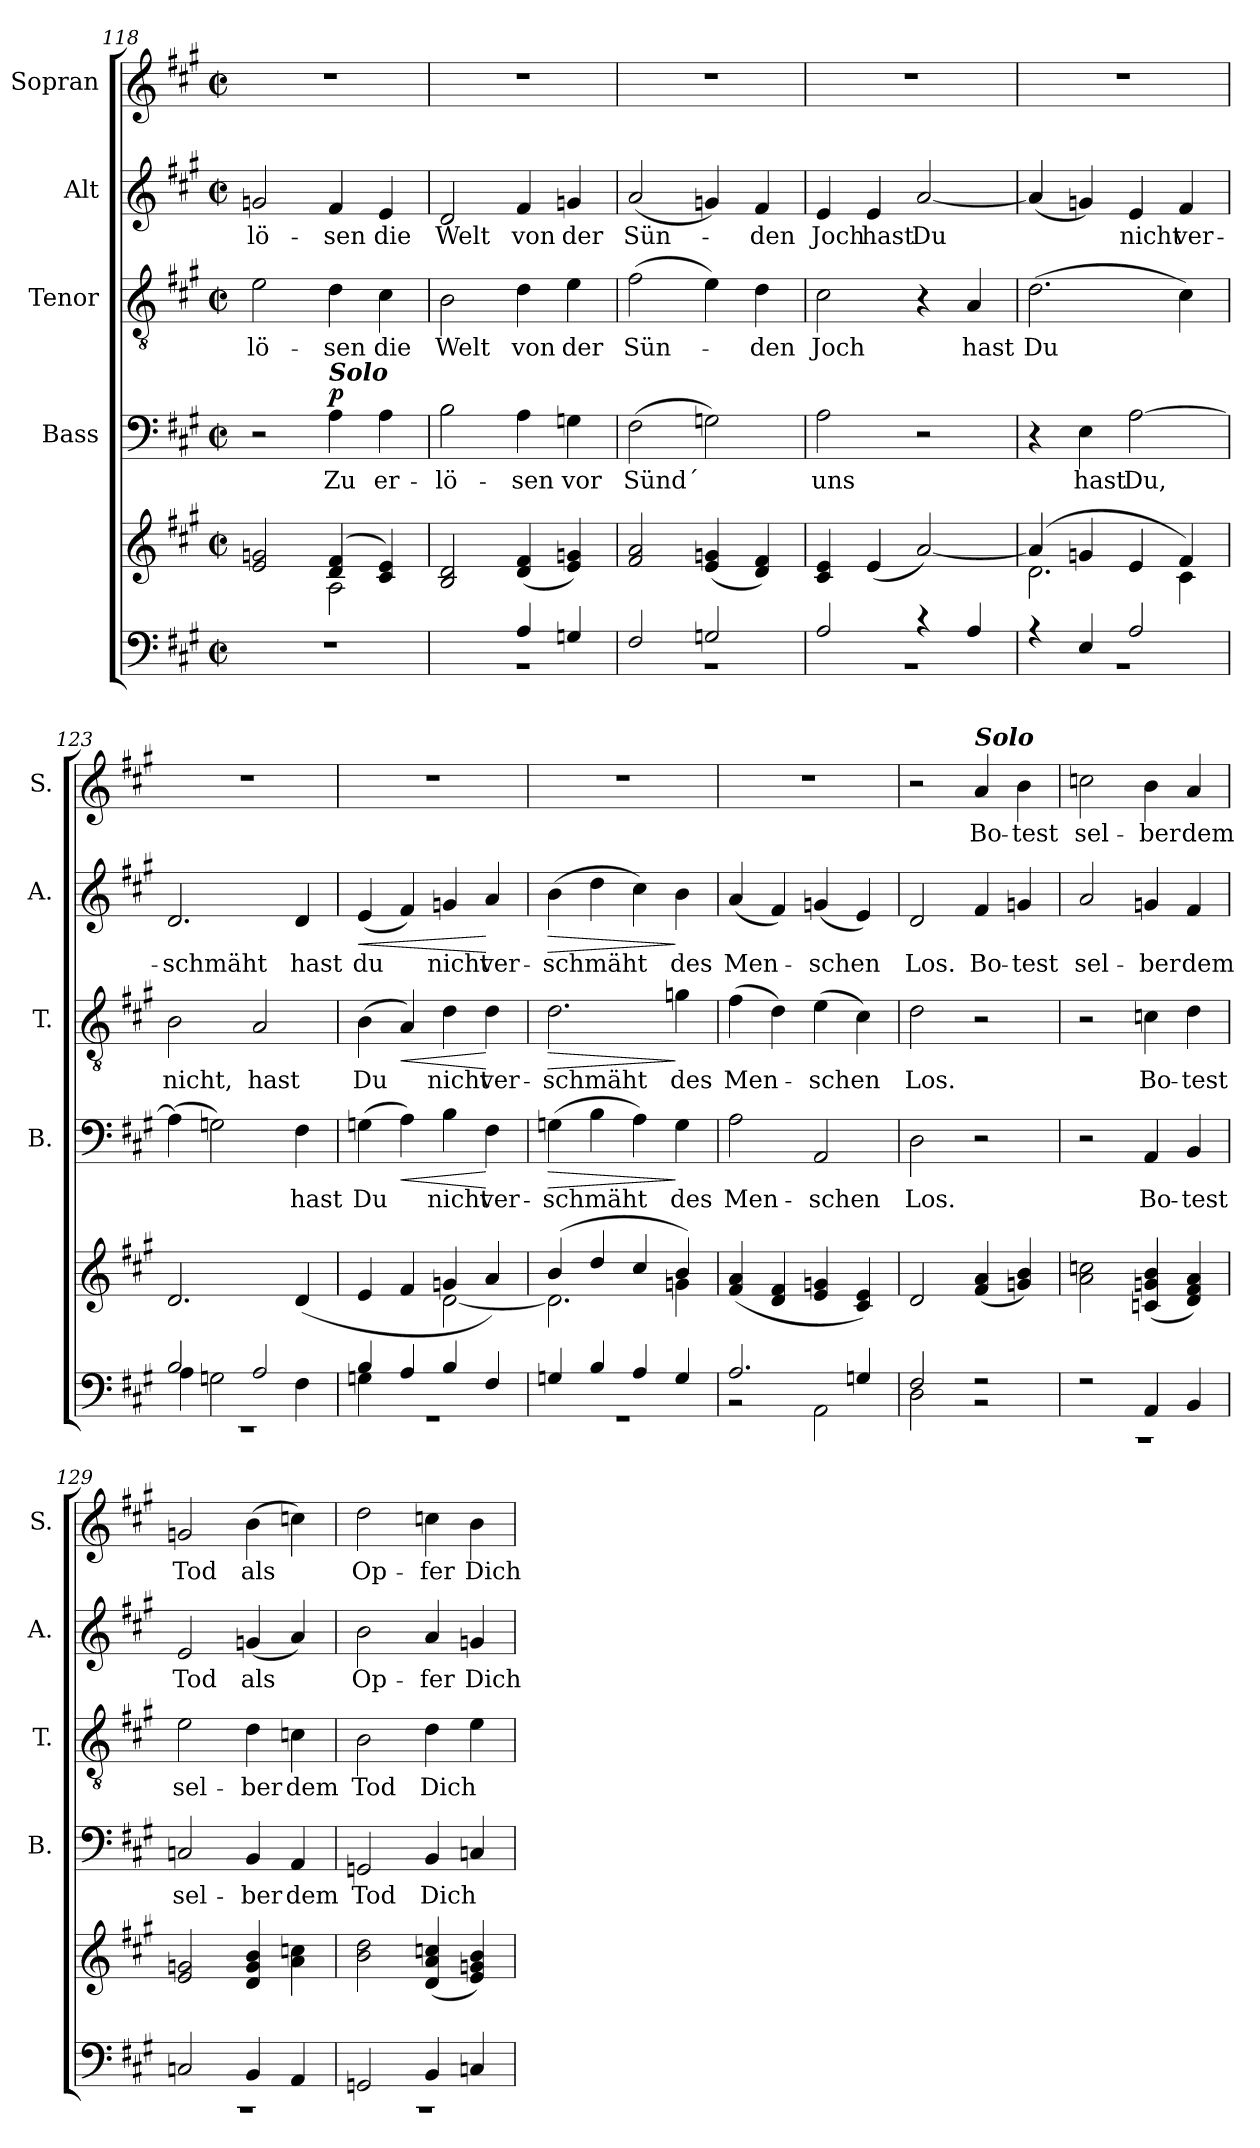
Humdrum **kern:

**kern	**kern	**kern	**text	**dynam	**kern	**text	**dynam	**kern	**text	**dynam	**kern	**text
*part5	*part5	*part4	*part4	*part4	*part3	*part3	*part3	*part2	*part2	*part2	*part1	*part1
*staff6	*staff5	*staff4	*staff4	*staff4	*staff3	*staff3	*staff3	*staff2	*staff2	*staff2	*staff1	*staff1
*	*	*I"Bass	*	*	*I"Tenor	*	*	*I"Alt	*	*	*I"Sopran	*
*	*	*I'B.	*	*	*I'T.	*	*	*I'A.	*	*	*I'S.	*
*clefF4	*clefG2	*clefF4	*	*	*clefGv2	*	*	*clefG2	*	*	*clefG2	*
*k[f#c#g#]	*k[f#c#g#]	*k[f#c#g#]	*	*	*k[f#c#g#]	*	*	*k[f#c#g#]	*	*	*k[f#c#g#]	*
*A:	*A:	*A:	*	*	*A:	*	*	*A:	*	*	*A:	*
*M2/2	*M2/2	*M2/2	*	*	*M2/2	*	*	*M2/2	*	*	*M2/2	*
*met(c|)	*met(c|)	*met(c|)	*	*	*met(c|)	*	*	*met(c|)	*	*	*met(c|)	*
=118	=118	=118	=118	=118	=118	=118	=118	=118	=118	=118	=118	=118
*	*^	*	*	*	*	*	*	*	*	*	*	*
!	!	!	!	!	!	!	!LO:LY:b	!	!	!LO:LY:b	!	!	!
1r	2e/ 2gn/	2ryy	2r	.	.	2e\	-lö-	.	2gn/	-lö-	.	1r	.
!	!	!	!LO:TX:a:Bi:t=Solo	!	!	!	!	!	!	!	!	!	!
!	!	!	!	!LO:LY:b	!LO:DY:a	!	!LO:LY:b	!	!	!LO:LY:b	!	!	!
.	(4d/ 4f#/	2A\	4A\	Zu	p	4d\	-sen	.	4f#/	-sen	.	.	.
!	!	!	!	!LO:LY:b	!	!	!LO:LY:b	!	!	!LO:LY:b	!	!	!
.	4c#/ 4e/)	.	4A\	er-	.	4c#\	die	.	4e/	die	.	.	.
*	*v	*v	*	*	*	*	*	*	*	*	*	*	*
=119	=119	=119	=119	=119	=119	=119	=119	=119	=119	=119	=119	=119
*^	*	*	*	*	*	*	*	*	*	*	*	*
!	!	!	!	!LO:LY:b	!	!	!LO:LY:b	!	!	!LO:LY:b	!	!	!
2ryy	1rBB	2B/ 2d/	2B\	-lö-	.	2B\	Welt	.	2d/	Welt	.	1r	.
!	!	!	!	!LO:LY:b	!	!	!LO:LY:b	!	!	!LO:LY:b	!	!	!
4A/	.	(<4d/ 4f#/	4A\	-sen	.	4d\	von	.	4f#/	von	.	.	.
!	!	!	!	!LO:LY:b	!	!	!LO:LY:b	!	!	!LO:LY:b	!	!	!
4Gn/	.	4e/ 4gn/)	4Gn\	vor	.	4e\	der	.	4gn/	der	.	.	.
=120	=120	=120	=120	=120	=120	=120	=120	=120	=120	=120	=120	=120	=120
!	!	!	!	!LO:LY:b	!	!	!LO:LY:b	!	!	!LO:LY:b	!	!	!
2F#/	1rBB	2f#/ 2a/	(>2F#\	Sünd´	.	(>2f#\	Sün-	.	(<2a/	Sün-	.	1r	.
2Gn/	.	(<4e/ 4gn/	2Gn\)	.	.	4e\)	.	.	4gn/)	.	.	.	.
!	!	!	!	!	!	!	!LO:LY:b	!	!	!LO:LY:b	!	!	!
.	.	4d/ 4f#/)	.	.	.	4d\	-den	.	4f#/	-den	.	.	.
=121	=121	=121	=121	=121	=121	=121	=121	=121	=121	=121	=121	=121	=121
!	!	!	!	!LO:LY:b	!	!	!LO:LY:b	!	!	!LO:LY:b	!	!	!
2A/	1rBB	4c#/ 4e/	2A\	uns	.	2c#\	Joch	.	4e/	Joch	.	1r	.
!	!	!	!	!	!	!	!	!	!	!LO:LY:b	!	!	!
.	.	(<4e/	.	.	.	.	.	.	4e/	hast	.	.	.
!	!	!	!	!	!	!	!	!	!	!LO:LY:b	!	!	!
4rB	.	[2a/)	2r	.	.	4r	.	.	[2a/	Du	.	.	.
!	!	!	!	!	!	!	!LO:LY:b	!	!	!	!	!	!
4A/	.	.	.	.	.	4A/	hast	.	.	.	.	.	.
!!LO:PB:g=z
=122	=122	=122	=122	=122	=122	=122	=122	=122	=122	=122	=122	=122	=122
*	*	*^	*	*	*	*	*	*	*	*	*	*	*
!	!	!	!	!	!	!	!	!LO:LY:b	!	!	!	!	!	!
4rG	1rBB	(4a/]	2.d\	4r	.	.	(>2.d\	Du	.	(<4a/]	.	.	1r	.
!	!	!	!	!	!LO:LY:b	!	!	!	!	!	!	!	!	!
4E/	.	4gn/	.	4E\	hast	.	.	.	.	4gn/)	.	.	.	.
!	!	!	!	!	!LO:LY:b	!	!	!	!	!	!LO:LY:b	!	!	!
2A/	.	4e/	.	[2A\	Du,	.	.	.	.	4e/	nicht	.	.	.
!	!	!	!	!	!	!	!	!	!	!	!LO:LY:b	!	!	!
.	.	4f#/)	4c#\	.	.	.	4c#\)	.	.	4f#/	ver-	.	.	.
=123	=123	=123	=123	=123	=123	=123	=123	=123	=123	=123	=123	=123	=123	=123
*	*^	*	*	*	*	*	*	*	*	*	*	*	*	*
!	!	!	!	!	!	!	!	!	!LO:LY:b	!	!	!LO:LY:b	!	!	!
*	*	*	*v	*v	*	*	*	*	*	*	*	*	*	*	*
2B/	4A\	1rEE	2.d/	(>4A\]	.	.	2B\	nicht,	.	2.d/	-schmäht	.	1r	.
.	2Gn\	.	.	2Gn\)	.	.	.	.	.	.	.	.	.	.
!	!	!	!	!	!	!	!	!LO:LY:b	!	!	!	!	!	!
2A/	.	.	.	.	.	.	2A/	hast	.	.	.	.	.	.
!	!	!	!	!	!LO:LY:b	!	!	!	!	!	!LO:LY:b	!	!	!
.	4F#\	.	(4d/	4F#\	hast	.	.	.	.	4d/	hast	.	.	.
=124	=124	=124	=124	=124	=124	=124	=124	=124	=124	=124	=124	=124	=124	=124
*	*	*	*^	*	*	*	*	*	*	*	*	*	*	*
!	!	!	!	!	!	!LO:LY:b	!	!	!LO:LY:b	!	!	!LO:LY:b	!LO:HP:b	!	!
4B/	4Gn\	1rGG	4e/	2ryy	(>4Gn\	Du	.	(>4B\	Du	.	(<4e/	du	<	1r	.
!	!	!	!	!	!	!	!LO:HP:b	!	!	!LO:HP:b	!	!	!	!	!
4A/	2.ryy	.	4f#/	.	4A\)	.	<	4A/)	.	<	4f#/)	.	.	.	.
!	!	!	!	!	!	!LO:LY:b	!	!	!LO:LY:b	!	!	!LO:LY:b	!	!	!
4B/	.	.	4gn/	[<2d\	4B\	nicht	.	4d\	nicht	.	4gn/	nicht	.	.	.
!	!	!	!	!	!	!LO:LY:b	!	!	!LO:LY:b	!	!	!LO:LY:b	!	!	!
4F#/	.	.	4a/)	.	4F#\	ver-	[	4d\	ver-	[	4a/	ver-	[	.	.
*	*v	*v	*	*	*	*	*	*	*	*	*	*	*	*	*
=125	=125	=125	=125	=125	=125	=125	=125	=125	=125	=125	=125	=125	=125	=125
!	!	!	!	!	!LO:LY:b	!LO:HP:b	!	!LO:LY:b	!LO:HP:b	!	!LO:LY:b	!LO:HP:b	!	!
4Gn/	1rGG	(4b/	2.d\]	(>4Gn\	-schmäht	>	2.d\	-schmäht	>	(>4b\	-schmäht	>	1r	.
4B/	.	4dd/	.	4B\	.	.	.	.	.	4dd\	.	.	.	.
4A/	.	4cc#/	.	4A\)	.	.	.	.	.	4cc#\)	.	.	.	.
!	!	!	!	!	!LO:LY:b	!	!	!LO:LY:b	!	!	!LO:LY:b	!	!	!
4G/	.	4b/)	4gn\	4G\	des	]	4gn\	des	]	4b\	des	]	.	.
=126	=126	=126	=126	=126	=126	=126	=126	=126	=126	=126	=126	=126	=126	=126
!	!	!	!	!	!LO:LY:b	!	!	!LO:LY:b	!	!	!LO:LY:b	!	!	!
*	*	*v	*v	*	*	*	*	*	*	*	*	*	*	*
2.A/	2rBB	(4f#/ 4a/	2A\	Men-	.	(>4f#\	Men-	.	(<4a/	Men-	.	1r	.
.	.	4d/ 4f#/	.	.	.	4d\)	.	.	4f#/)	.	.	.	.
!	!	!	!	!LO:LY:b	!	!	!LO:LY:b	!	!	!LO:LY:b	!	!	!
.	2AA\	4e/ 4gn/	2AA/	-schen	.	(>4e\	-schen	.	(<4gn/	-schen	.	.	.
4Gn/	.	4c#/ 4e/)	.	.	.	4c#\)	.	.	4e/)	.	.	.	.
=127	=127	=127	=127	=127	=127	=127	=127	=127	=127	=127	=127	=127	=127
!	!	!	!	!LO:LY:b	!	!	!LO:LY:b	!	!	!LO:LY:b	!	!	!
2F#/	2D\	2d/	2D\	Los.	.	2d\	Los.	.	2d/	Los.	.	2r	.
!	!	!	!	!	!	!	!	!	!	!	!	!LO:TX:a:Bi:t=Solo	!
!	!	!	!	!	!	!	!	!	!	!LO:LY:b	!	!	!LO:LY:b
2r	2r	(<4f#/ 4a/	2r	.	.	2r	.	.	4f#/	Bo-	.	4a/	Bo-
!	!	!	!	!	!	!	!	!	!	!LO:LY:b	!	!	!LO:LY:b
.	.	4gn/ 4b/)	.	.	.	.	.	.	4gn/	-test	.	4b\	-test
!!LO:LB:g=z
=128	=128	=128	=128	=128	=128	=128	=128	=128	=128	=128	=128	=128	=128
!	!	!	!	!	!	!	!	!	!	!LO:LY:b	!	!	!LO:LY:b
2r	1rDD	2a\ 2ccn\	2r	.	.	2r	.	.	2a/	sel-	.	2ccn\	sel-
!	!	!	!	!LO:LY:b	!	!	!LO:LY:b	!	!	!LO:LY:b	!	!	!LO:LY:b
4AA/	.	(<4cn/ 4gn/ 4b/	4AA/	Bo-	.	4cn\	Bo-	.	4gn/	-ber	.	4b\	-ber
!	!	!	!	!LO:LY:b	!	!	!LO:LY:b	!	!	!LO:LY:b	!	!	!LO:LY:b
4BB/	.	4d/ 4f#/ 4a/)	4BB/	-test	.	4d\	-test	.	4f#/	dem	.	4a/	dem
=129	=129	=129	=129	=129	=129	=129	=129	=129	=129	=129	=129	=129	=129
!	!	!	!	!LO:LY:b	!	!	!LO:LY:b	!	!	!LO:LY:b	!	!	!LO:LY:b
2Cn/	1rCC	2e/ 2gn/	2Cn/	sel-	.	2e\	sel-	.	2e/	Tod	.	2gn/	Tod
!	!	!	!	!LO:LY:b	!	!	!LO:LY:b	!	!	!LO:LY:b	!	!	!LO:LY:b
4BB/	.	4d/ 4g/ 4b/	4BB/	-ber	.	4d\	-ber	.	(<4gn/	als	.	(>4b\	als
!	!	!	!	!LO:LY:b	!	!	!LO:LY:b	!	!	!	!	!	!
4AA/	.	4a\ 4ccn\	4AA/	dem	.	4cn\	dem	.	4a/)	.	.	4ccn\)	.
=130	=130	=130	=130	=130	=130	=130	=130	=130	=130	=130	=130	=130	=130
!	!	!	!	!LO:LY:b	!	!	!LO:LY:b	!	!	!LO:LY:b	!	!	!LO:LY:b
2GGn/	1rDD	2b\ 2dd\	2GGn/	Tod	.	2B\	Tod	.	2b\	Op-	.	2dd\	Op-
!	!	!	!	!LO:LY:b	!	!	!LO:LY:b	!	!	!LO:LY:b	!	!	!LO:LY:b
4BB/	.	(<4d/ 4a/ 4ccn/	4BB/	Dich	.	4d\	Dich	.	4a/	-fer	.	4ccn\	-fer
!	!	!	!	!	!	!	!	!	!	!LO:LY:b	!	!	!LO:LY:b
4Cn/	.	4e/ 4gn/ 4b/)	4Cn/	.	.	4e\	.	.	4gn/	Dich	.	4b\	Dich
*v	*v	*	*	*	*	*	*	*	*	*	*	*	*
=	=	=	=	=	=	=	=	=	=	=	=	=
*-	*-	*-	*-	*-	*-	*-	*-	*-	*-	*-	*-	*-
